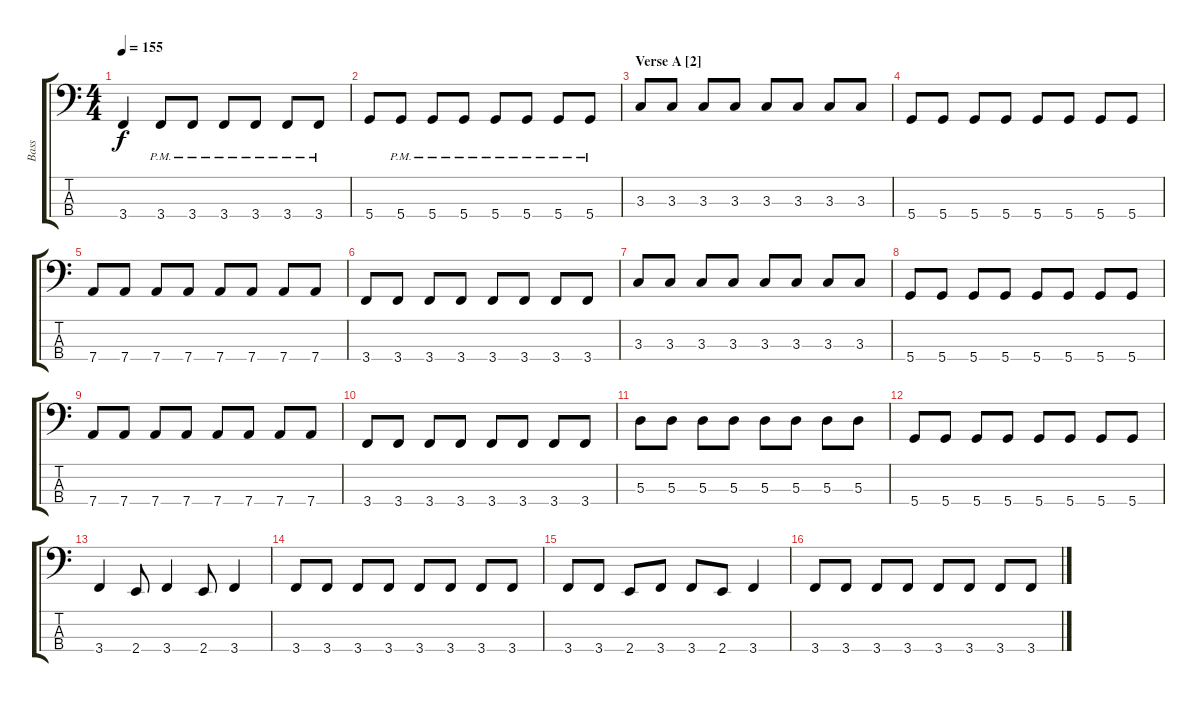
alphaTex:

\track ("Bass" "Bass") {instrument electricbasspick}
\staff {score tabs}
\tuning (G2 D2 A1 D1) {hide}
\ts (4 4)
\tempo 155
\clef f4
\ks c
3.4.4{dy f} 3.4{pm}.8 3.4{pm}.8 3.4{pm}.8 3.4{pm}.8 3.4{pm}.8 3.4{pm}.8 |
5.4.8 5.4{pm}.8 5.4{pm}.8 5.4{pm}.8 5.4{pm}.8 5.4{pm}.8 5.4{pm}.8 5.4{pm}.8 |
\section ("" "Verse A [2]")
3.3.8 3.3.8 3.3.8 3.3.8 3.3.8 3.3.8 3.3.8 3.3.8 |
5.4.8 5.4.8 5.4.8 5.4.8 5.4.8 5.4.8 5.4.8 5.4.8 |
7.4.8 7.4.8 7.4.8 7.4.8 7.4.8 7.4.8 7.4.8 7.4.8 |
3.4.8 3.4.8 3.4.8 3.4.8 3.4.8 3.4.8 3.4.8 3.4.8 |
3.3.8 3.3.8 3.3.8 3.3.8 3.3.8 3.3.8 3.3.8 3.3.8 |
5.4.8 5.4.8 5.4.8 5.4.8 5.4.8 5.4.8 5.4.8 5.4.8 |
7.4.8 7.4.8 7.4.8 7.4.8 7.4.8 7.4.8 7.4.8 7.4.8 |
3.4.8 3.4.8 3.4.8 3.4.8 3.4.8 3.4.8 3.4.8 3.4.8 |
5.3.8 5.3.8 5.3.8 5.3.8 5.3.8 5.3.8 5.3.8 5.3.8 |
5.4.8 5.4.8 5.4.8 5.4.8 5.4.8 5.4.8 5.4.8 5.4.8 |
3.4.4 2.4.8 3.4.4 2.4.8 3.4.4 |
3.4.8 3.4.8 3.4.8 3.4.8 3.4.8 3.4.8 3.4.8 3.4.8 |
3.4.8 3.4.8 2.4.8 3.4.8 3.4.8 2.4.8 3.4.4 |
3.4.8 3.4.8 3.4.8 3.4.8 3.4.8 3.4.8 3.4.8 3.4.8
